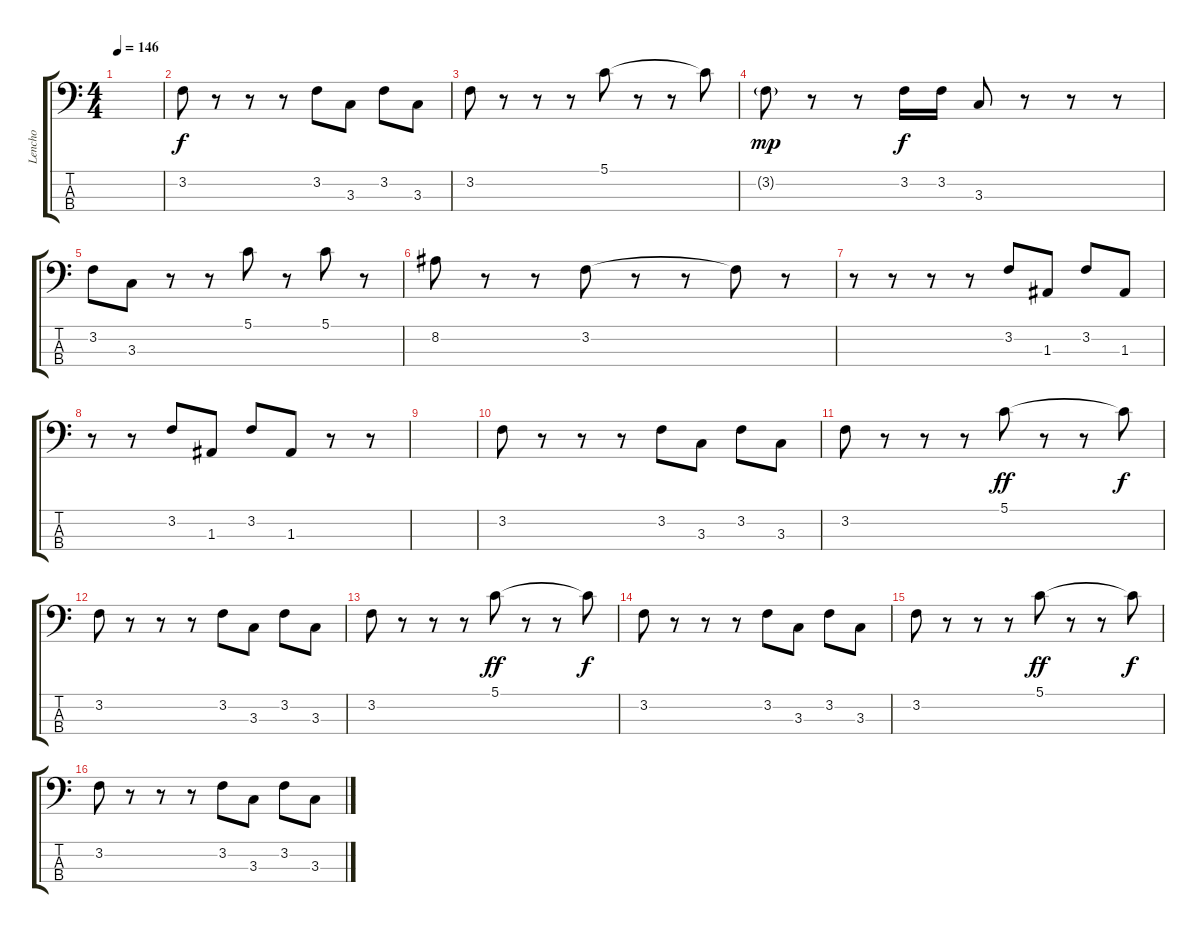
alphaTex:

\track ("Lencho" "Lencho") {instrument electricbassfinger}
\staff {score tabs}
\tuning (G2 D2 A1 E1) {hide}
\ts (4 4)
\tempo 146
\clef f4
\ks c
|
3.2.8 r.8 r.8 r.8 3.2.8 3.3.8 3.2.8 3.3.8 |
3.2.8 r.8 r.8 r.8 5.1.8 r.8 r.8 5.1{t}.8 |
3.2{g}.8{dy mp} r.8 r.8 3.2.16{dy f} 3.2.16 3.3.8 r.8 r.8 r.8 |
3.2.8 3.3.8 r.8 r.8 5.1.8 r.8 5.1.8 r.8 |
8.2.8 r.8 r.8 3.2.8 r.8 r.8 3.2{t}.8 r.8 |
r.8 r.8 r.8 r.8 3.2.8 1.3.8 3.2.8 1.3.8 |
r.8 r.8 3.2.8 1.3.8 3.2.8 1.3.8 r.8 r.8 |
|
3.2.8 r.8 r.8 r.8 3.2.8 3.3.8 3.2.8 3.3.8 |
3.2.8 r.8 r.8 r.8 5.1.8{dy ff} r.8 r.8 5.1{t}.8{dy f} |
3.2.8 r.8 r.8 r.8 3.2.8 3.3.8 3.2.8 3.3.8 |
3.2.8 r.8 r.8 r.8 5.1.8{dy ff} r.8 r.8 5.1{t}.8{dy f} |
3.2.8 r.8 r.8 r.8 3.2.8 3.3.8 3.2.8 3.3.8 |
3.2.8 r.8 r.8 r.8 5.1.8{dy ff} r.8 r.8 5.1{t}.8{dy f} |
3.2.8 r.8 r.8 r.8 3.2.8 3.3.8 3.2.8 3.3.8
